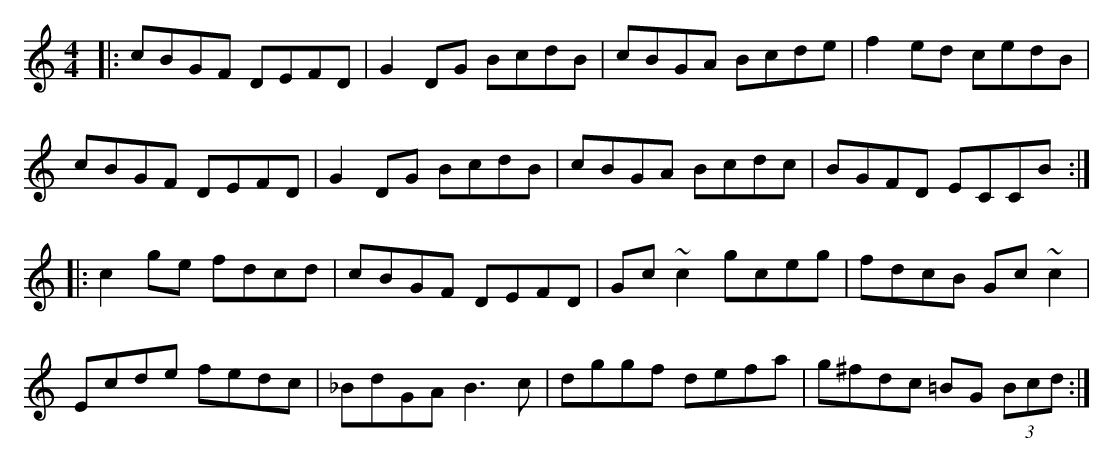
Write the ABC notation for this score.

X:1
M:4/4
K:C
|:cBGF DEFD|G2DG BcdB|cBGA Bcde|f2ed cedB|
cBGF DEFD|G2DG BcdB|cBGA Bcdc|BGFD ECCB:|
|:c2ge fdcd|cBGF DEFD|Gc~c2 gceg|fdcB Gc~c2|
Ecde fedc|_BdGA B3c|dggf defa|g^fdc =BG (3Bcd:|
